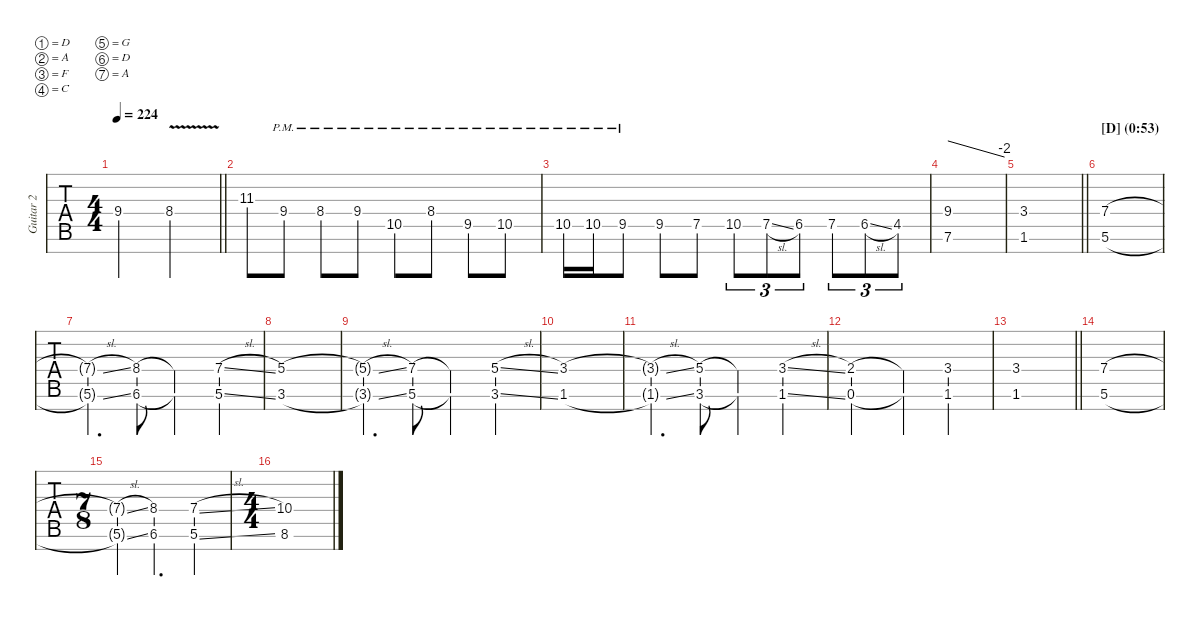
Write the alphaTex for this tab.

\defaultSystemsLayout 2
\hideDynamics
\bracketExtendMode nobrackets
\multiTrackTrackNamePolicy allsystems
\firstSystemTrackNameMode fullname
\otherSystemsTrackNameMode fullname
\otherSystemsTrackNameOrientation horizontal
\track ("Guitar 2" "Gtr. 2") {instrument distortionguitar}
\staff {tabs}
\tuning (D4 A3 F3 C3 G2 D2 A1)
\ts (4 4)
\scale
0.998049
\tempo 224
\accidentals auto
\clef g2
\ottava regular
\simile none
\barLineRight lightlight
\ks aminor
9.4.2{dy f} 8.4{v acc b}.2 |
\scale
0.996164 11.3{acc #}.8 9.4{pm}.8 8.4{pm acc b}.8 9.4{pm}.8 10.5{pm}.8 8.4{pm acc b}.8 9.5{pm acc #}.8 10.5{pm}.8 |
\scale
1.00424 10.5{pm}.16 10.5{pm}.16 9.5{pm acc #}.8 9.5{acc #}.8 7.5.8 10.5.8{tu (3 2)} 7.5{sl}.8{tu (3 2)} 6.5{acc b}.8{tu (3 2)} 7.5.8{tu (3 2)} 6.5{sl acc b}.8{tu (3 2)} 4.5{acc #}.8{tu (3 2)} |
\scale
0.998856 (9.4 7.6).1{tbe (dive default 27 0 59.4 -8)} |
\scale
1.00074
\barLineRight lightlight
(3.4 1.6).1 |
\section ("" "[D] (0:53)")
\scale
0.997308 (7.4 5.6).1 |
\scale
1.00269 (7.4{sl t} 5.6{sl t}).4{d} (8.4{acc b} 6.6{acc b}).8 (8.4{t acc b} 6.6{t acc b}).4 (7.4{sl} 5.6{sl}).4 |
(5.4 3.6).1 |
(5.4{sl t} 3.6{sl t}).4{d} (7.4 5.6).8 (7.4{t} 5.6{t}).4 (5.4{sl} 3.6{sl}).4 |
\scale
0.996164 (3.4 1.6).1 |
\scale
1.00424 (3.4{sl t} 1.6{sl t}).4{d} (5.4 3.6).8 (5.4{t} 3.6{t}).4 (3.4{sl} 1.6{sl}).4 |
\scale
0.998856 (2.4 0.6).2 (2.4{t} 0.6{t}).4 (3.4 1.6).4 |
\scale
1.00074
\barLineRight lightlight
(3.4 1.6).1 |
\scale
0.996911 (7.4 5.6).1 |
\ts (7 8)
\scale
1.00087 (7.4{sl t} 5.6{sl t}).4 (8.4{acc b} 6.6{acc b}).4{d} (7.4{sl} 5.6{sl}).4 |
\ts (4 4)
\scale
1.00135 (10.4 8.6).1
